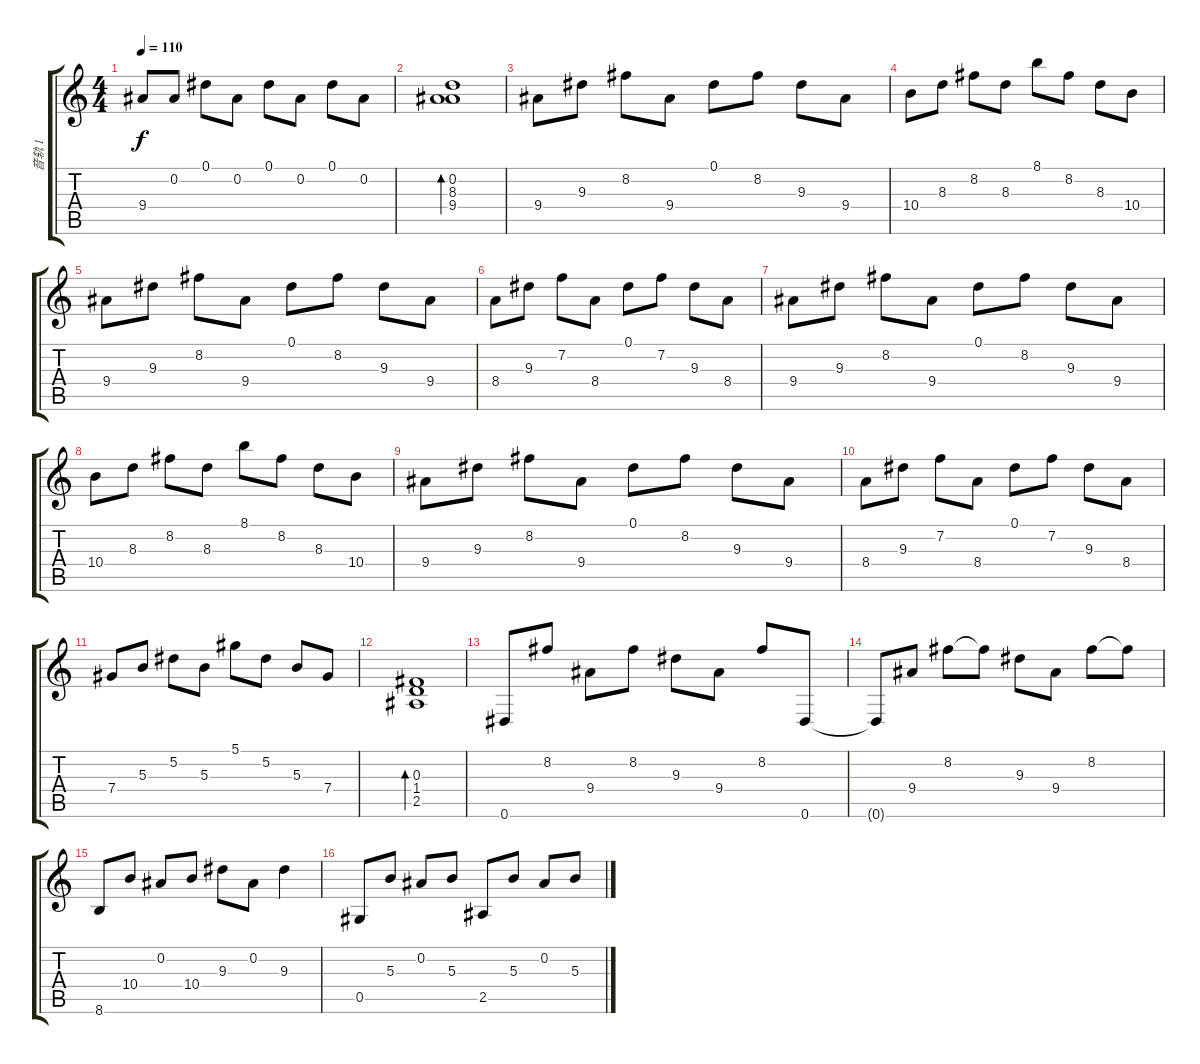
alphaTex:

\track ("音轨 1" "音轨 1") {instrument acousticguitarsteel}
\staff {score tabs}
\tuning (Eb4 Bb3 Gb3 Db3 Ab2 Eb2) {hide}
\ts (4 4)
\tempo 110
\clef g2
\ks c
9.4.8{dy f} 0.2.8 0.1.8 0.2.8 0.1.8 0.2.8 0.1.8 0.2.8 |
(0.2 8.3 9.4).1{bd 240} |
9.4.8 9.3.8 8.2.8 9.4.8 0.1.8 8.2.8 9.3.8 9.4.8 |
10.4.8 8.3.8 8.2.8 8.3.8 8.1.8 8.2.8 8.3.8 10.4.8 |
9.4.8 9.3.8 8.2.8 9.4.8 0.1.8 8.2.8 9.3.8 9.4.8 |
8.4.8 9.3.8 7.2.8 8.4.8 0.1.8 7.2.8 9.3.8 8.4.8 |
9.4.8 9.3.8 8.2.8 9.4.8 0.1.8 8.2.8 9.3.8 9.4.8 |
10.4.8 8.3.8 8.2.8 8.3.8 8.1.8 8.2.8 8.3.8 10.4.8 |
9.4.8 9.3.8 8.2.8 9.4.8 0.1.8 8.2.8 9.3.8 9.4.8 |
8.4.8 9.3.8 7.2.8 8.4.8 0.1.8 7.2.8 9.3.8 8.4.8 |
7.4.8 5.3.8 5.2.8 5.3.8 5.1.8 5.2.8 5.3.8 7.4.8 |
(0.3 1.4 2.5).1{bd 240} |
0.6.8 8.2.8 9.4.8 8.2.8 9.3.8 9.4.8 8.2.8 0.6.8 |
0.6{t}.8 9.4.8 8.2.8 8.2{t}.8 9.3.8 9.4.8 8.2.8 8.2{t}.8 |
8.6.8 10.4.8 0.2.8 10.4.8 9.3.8 0.2.8 9.3.4 |
0.5.8 5.3.8 0.2.8 5.3.8 2.5.8 5.3.8 0.2.8 5.3.8
